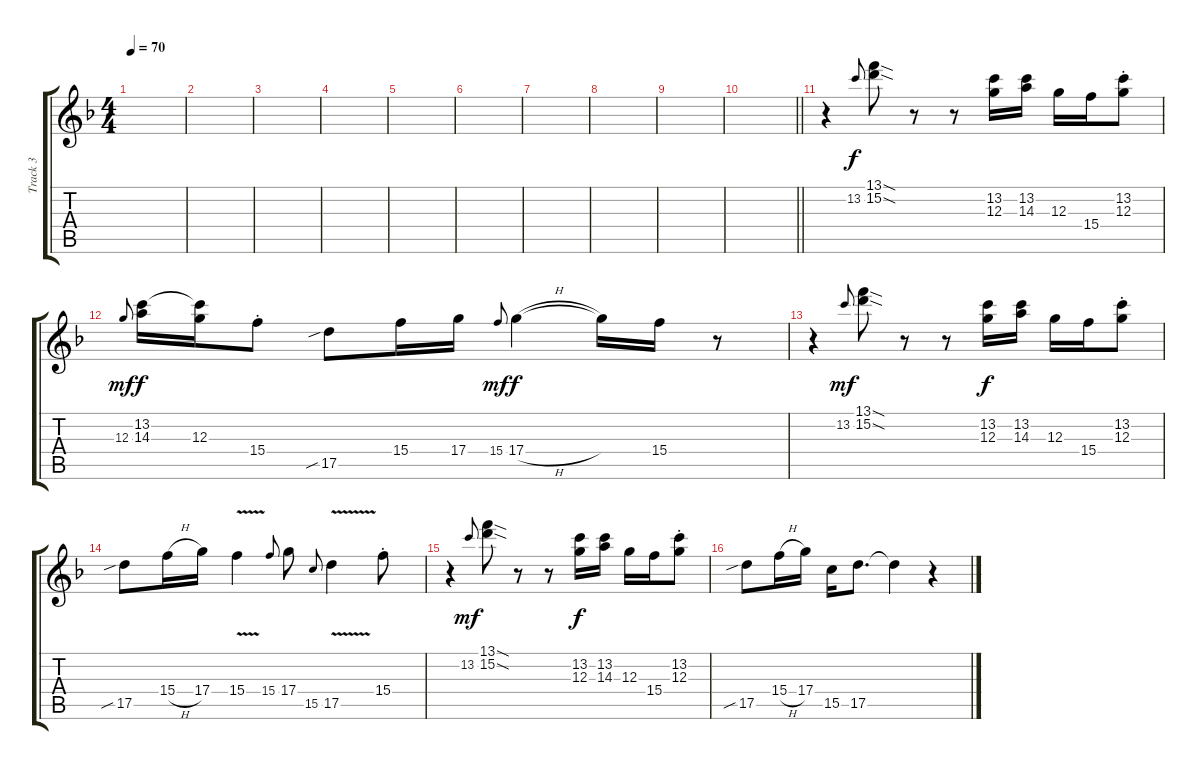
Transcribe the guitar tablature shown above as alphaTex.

\track ("Track 3" "Track 3") {instrument electricguitarclean}
\staff {score tabs}
\tuning (E4 B3 G3 D3 A2 E2) {hide}
\ts (4 4)
\tempo 70
\clef g2
\ks f
|
|
|
|
|
|
|
|
|
\barLineRight lightlight
|
r.4 13.2.8{gr onbeat} (13.1{sod} 15.2{sod}).8 r.8 r.8 (13.2 12.3).16{dy f} (13.2 14.3).16 12.3.16 15.4.16 (13.2{st} 12.3{st}).8 |
12.3.8{gr onbeat dy mf} (13.2 14.3).16{dy f} (13.2{t} 12.3).16 15.4{st}.8 17.5{sib}.8 15.4.16 17.4.16 15.4.8{gr onbeat dy mf} 17.4{h}.4{dy f} 17.4{t}.16 15.4.16 r.8 |
r.4 13.2.8{gr onbeat dy mf} (13.1{sod} 15.2{sod}).8 r.8 r.8 (13.2 12.3).16{dy f} (13.2 14.3).16 12.3.16 15.4.16 (13.2{st} 12.3{st}).8 |
17.5{sib}.8 15.4{h}.16 17.4.16 15.4{v}.4 15.4.8{gr onbeat} 17.4.8 15.5.8{gr onbeat} 17.5{v}.4 15.4{st}.8 |
r.4 13.2.8{gr onbeat dy mf} (13.1{sod} 15.2{sod}).8 r.8 r.8 (13.2 12.3).16{dy f} (13.2 14.3).16 12.3.16 15.4.16 (13.2{st} 12.3{st}).8 |
17.5{sib}.8 15.4{h}.16 17.4.16 15.5.16 17.5.8{d} 17.5{t}.4 r.4
